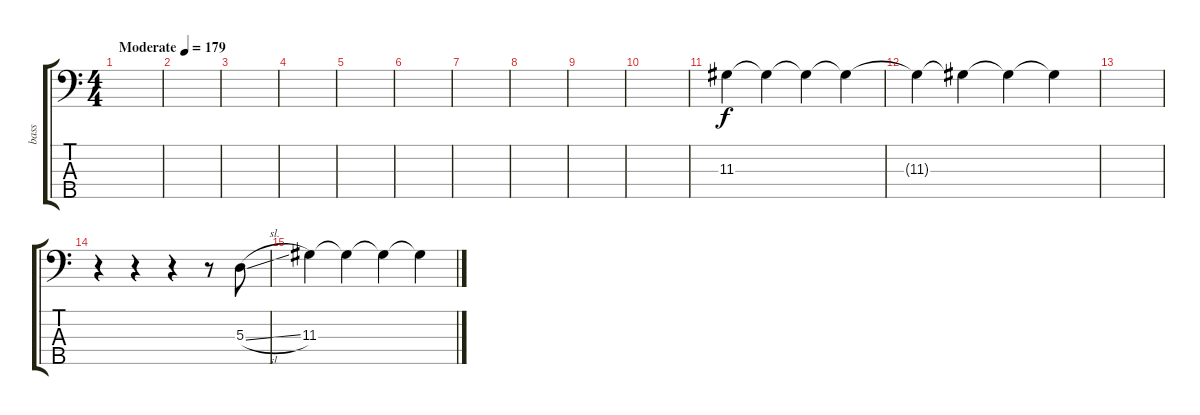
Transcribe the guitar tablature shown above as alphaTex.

\track ("bass" "bass") {instrument electricbassfinger}
\staff {score tabs}
\tuning (G2 D2 A1 E1 B0) {hide}
\ts (4 4)
\tempo (179 "Moderate")
\clef f4
\ks c
|
|
|
|
|
|
|
|
|
|
11.3.4 11.3{t}.4 11.3{t}.4 11.3{t}.4 |
11.3{t}.4 11.3{t}.4 11.3{t}.4 11.3{t}.4 |
|
r.4 r.4 r.4 r.8 5.3{sl}.8 |
11.3.4 11.3{t}.4 11.3{t}.4 11.3{t}.4
